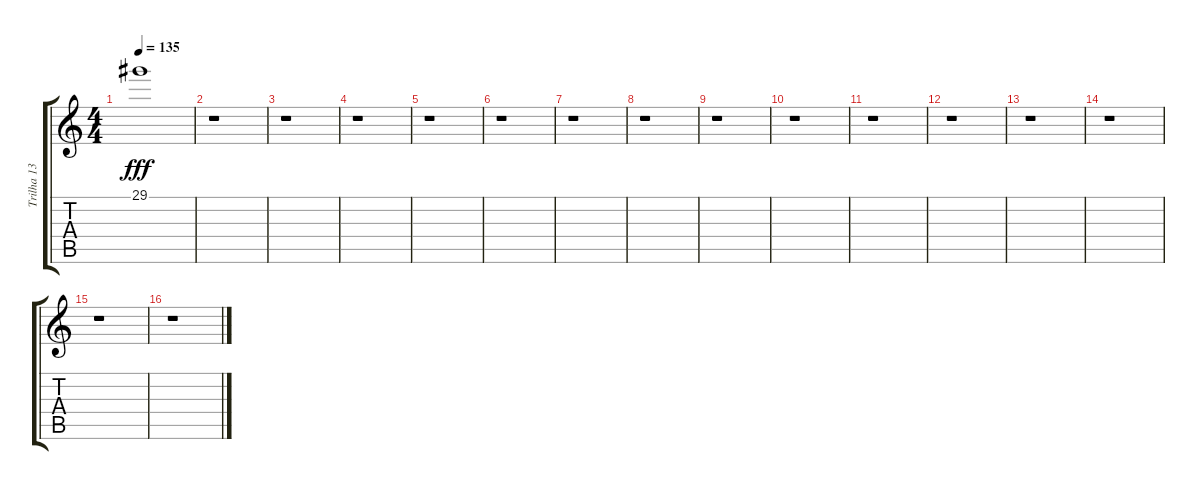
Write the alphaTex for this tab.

\track ("Trilha 13" "Trilha 13") {instrument harpsichord}
\staff {score tabs}
\tuning (Eb4 Bb3 Gb3 Db3 Ab2 Eb2) {hide}
\ts (4 4)
\tempo 135
\clef g2
\ks c
29.1.1{dy fff instrument churchorgan} |
r.1{instrument harpsichord} |
r.1 |
r.1 |
r.1 |
r.1 |
r.1 |
r.1 |
r.1 |
r.1 |
r.1 |
r.1 |
r.1 |
r.1 |
r.1 |
r.1
